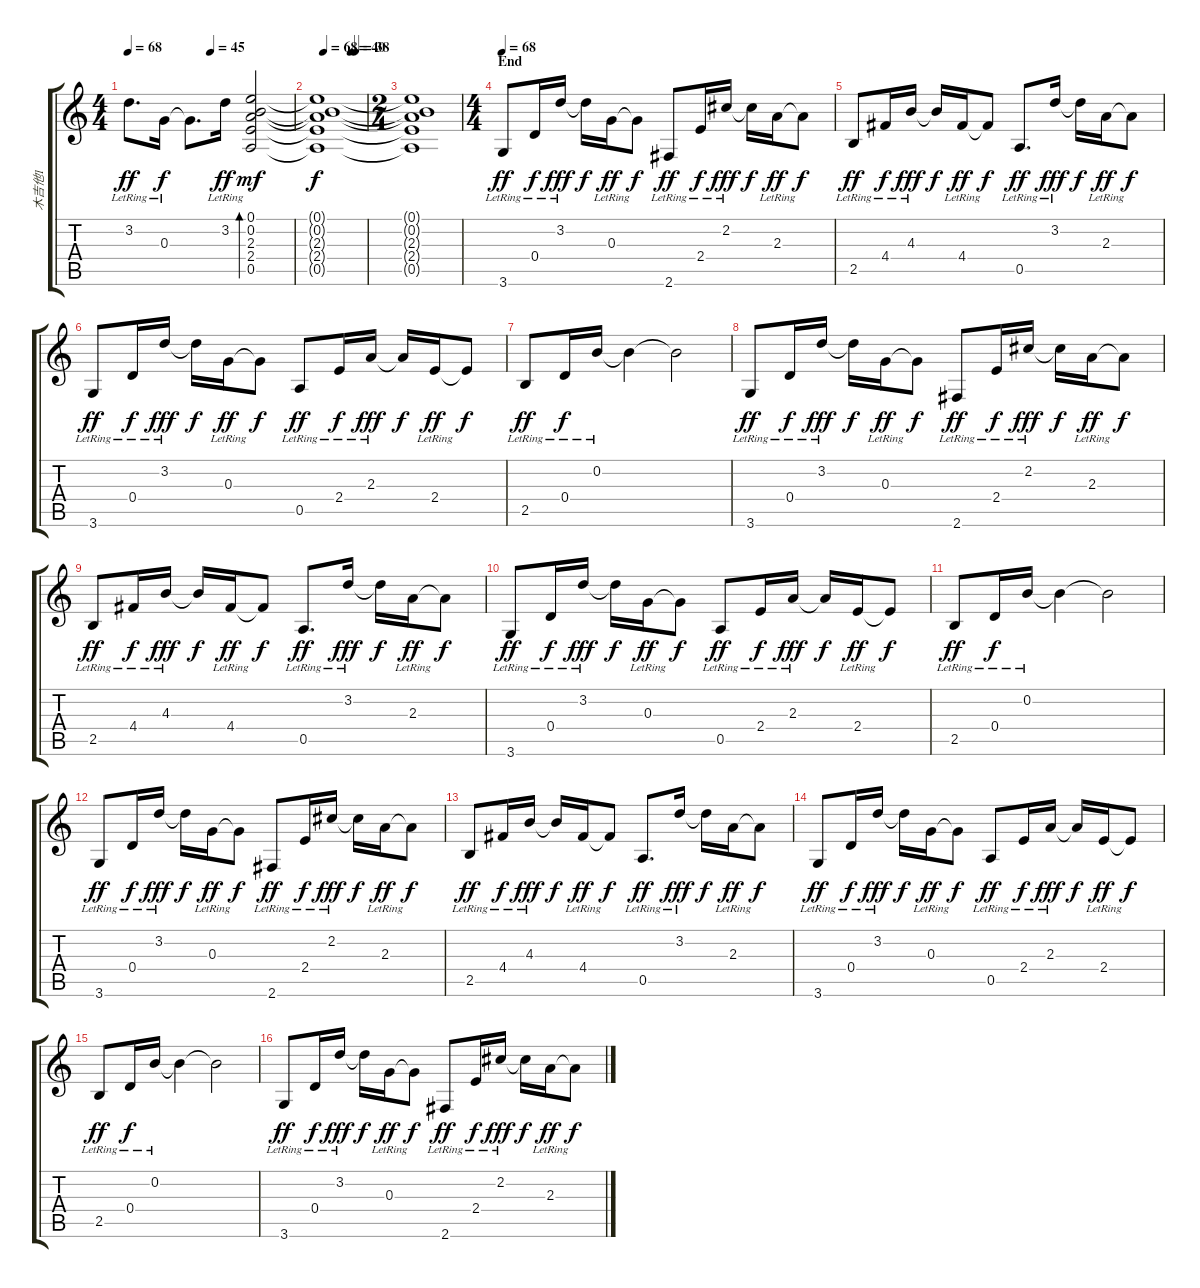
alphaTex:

\track ("木吉他1" "木吉他1") {instrument acousticguitarsteel}
\staff {score tabs}
\tuning (E4 B3 G3 D3 A2 E2) {hide}
\ts (4 4)
\tempo 68
\tempo (45 0.5)
\clef g2
\ks c
3.2{lr}.8{d dy ff} 0.3{lr}.16{dy f} 0.3{t}.8{d} 3.2{lr}.16{dy ff} (0.1 0.2 2.3 2.4 0.5).2{bd 240 dy mf} |
\tempo 68
\tempo (40 0.65)
\tempo (38 0.75)
(0.1{t} 0.2{t} 2.3{t} 2.4{t} 0.5{t}).1{dy f} |
\ts (2 4)
(0.1{t} 0.2{t} 2.3{t} 2.4{t} 0.5{t}).1 |
\ts (4 4)
\section ("" "End")
\tempo 68
3.6{lr}.8{dy ff} 0.4{lr}.16{dy f} 3.2{lr}.16{dy fff} 3.2{t}.16{dy f} 0.3{lr}.16{dy ff} 0.3{t}.8{dy f} 2.6{lr}.8{dy ff} 2.4{lr}.16{dy f} 2.2{lr}.16{dy fff} 2.2{t}.16{dy f} 2.3{lr}.16{dy ff} 2.3{t}.8{dy f} |
2.5{lr}.8{dy ff} 4.4{lr}.16{dy f} 4.3{lr}.16{dy fff} 4.3{t}.16{dy f} 4.4{lr}.16{dy ff} 4.4{t}.8{dy f} 0.5{lr}.8{d dy ff} 3.2{lr}.16{dy fff} 3.2{t}.16{dy f} 2.3{lr}.16{dy ff} 2.3{t}.8{dy f} |
3.6{lr}.8{dy ff} 0.4{lr}.16{dy f} 3.2{lr}.16{dy fff} 3.2{t}.16{dy f} 0.3{lr}.16{dy ff} 0.3{t}.8{dy f} 0.5{lr}.8{dy ff} 2.4{lr}.16{dy f} 2.3{lr}.16{dy fff} 2.3{t}.16{dy f} 2.4{lr}.16{dy ff} 2.4{t}.8{dy f} |
2.5{lr}.8{dy ff} 0.4{lr}.16{dy f} 0.2{lr}.16 0.2{t}.4 0.2{t}.2 |
3.6{lr}.8{dy ff} 0.4{lr}.16{dy f} 3.2{lr}.16{dy fff} 3.2{t}.16{dy f} 0.3{lr}.16{dy ff} 0.3{t}.8{dy f} 2.6{lr}.8{dy ff} 2.4{lr}.16{dy f} 2.2{lr}.16{dy fff} 2.2{t}.16{dy f} 2.3{lr}.16{dy ff} 2.3{t}.8{dy f} |
2.5{lr}.8{dy ff} 4.4{lr}.16{dy f} 4.3{lr}.16{dy fff} 4.3{t}.16{dy f} 4.4{lr}.16{dy ff} 4.4{t}.8{dy f} 0.5{lr}.8{d dy ff} 3.2{lr}.16{dy fff} 3.2{t}.16{dy f} 2.3{lr}.16{dy ff} 2.3{t}.8{dy f} |
3.6{lr}.8{dy ff} 0.4{lr}.16{dy f} 3.2{lr}.16{dy fff} 3.2{t}.16{dy f} 0.3{lr}.16{dy ff} 0.3{t}.8{dy f} 0.5{lr}.8{dy ff} 2.4{lr}.16{dy f} 2.3{lr}.16{dy fff} 2.3{t}.16{dy f} 2.4{lr}.16{dy ff} 2.4{t}.8{dy f} |
2.5{lr}.8{dy ff} 0.4{lr}.16{dy f} 0.2{lr}.16 0.2{t}.4 0.2{t}.2 |
3.6{lr}.8{dy ff} 0.4{lr}.16{dy f} 3.2{lr}.16{dy fff} 3.2{t}.16{dy f} 0.3{lr}.16{dy ff} 0.3{t}.8{dy f} 2.6{lr}.8{dy ff volume 11} 2.4{lr}.16{dy f} 2.2{lr}.16{dy fff} 2.2{t}.16{dy f} 2.3{lr}.16{dy ff} 2.3{t}.8{dy f} |
2.5{lr}.8{dy ff volume 9} 4.4{lr}.16{dy f} 4.3{lr}.16{dy fff} 4.3{t}.16{dy f} 4.4{lr}.16{dy ff} 4.4{t}.8{dy f} 0.5{lr}.8{d dy ff volume 7} 3.2{lr}.16{dy fff} 3.2{t}.16{dy f} 2.3{lr}.16{dy ff} 2.3{t}.8{dy f} |
3.6{lr}.8{dy ff volume 5} 0.4{lr}.16{dy f} 3.2{lr}.16{dy fff} 3.2{t}.16{dy f} 0.3{lr}.16{dy ff} 0.3{t}.8{dy f} 0.5{lr}.8{dy ff} 2.4{lr}.16{dy f} 2.3{lr}.16{dy fff} 2.3{t}.16{dy f} 2.4{lr}.16{dy ff} 2.4{t}.8{dy f} |
2.5{lr}.8{dy ff volume 3} 0.4{lr}.16{dy f} 0.2{lr}.16 0.2{t}.4 0.2{t}.2 |
3.6{lr}.8{dy ff} 0.4{lr}.16{dy f} 3.2{lr}.16{dy fff} 3.2{t}.16{dy f} 0.3{lr}.16{dy ff} 0.3{t}.8{dy f} 2.6{lr}.8{dy ff volume 2} 2.4{lr}.16{dy f} 2.2{lr}.16{dy fff} 2.2{t}.16{dy f} 2.3{lr}.16{dy ff} 2.3{t}.8{dy f}
